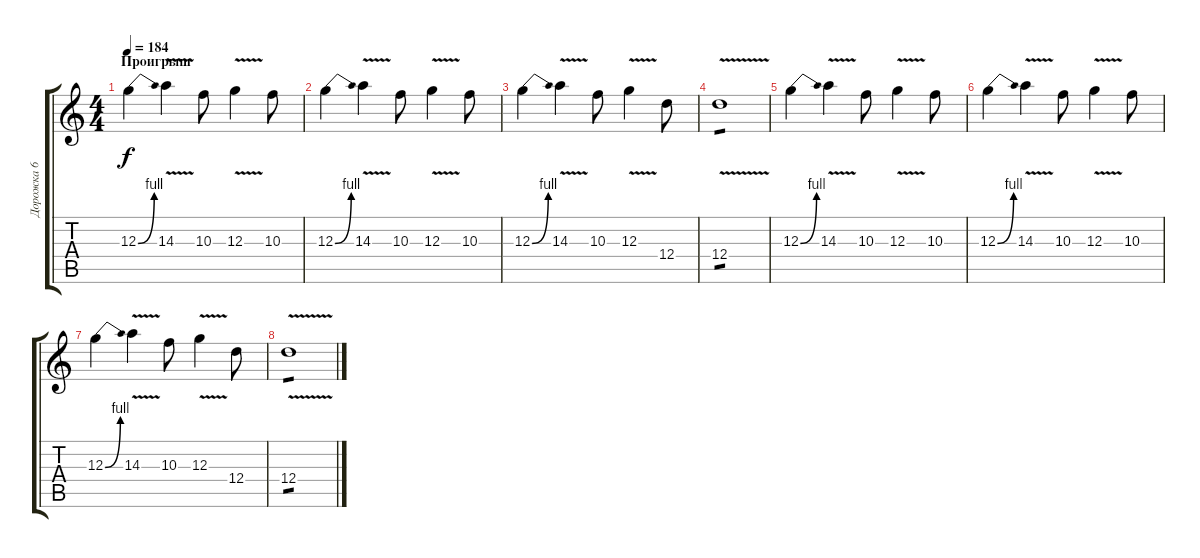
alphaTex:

\track ("Дорожка 6" "Дорожка 6") {instrument overdrivenguitar}
\staff {score tabs}
\tuning (E4 B3 G3 D3 A2 E2) {hide}
\ts (4 4)
\section ("" "Проигрыш")
\tempo 184
\clef g2
\ks c
12.3{be (bend 0 0 60 4)}.4{dy f} 14.3{v}.4 10.3.8 12.3{v}.4 10.3.8 |
12.3{be (bend 0 0 60 4)}.4 14.3{v}.4 10.3.8 12.3{v}.4 10.3.8 |
12.3{be (bend 0 0 60 4)}.4 14.3{v}.4 10.3.8 12.3{v}.4 12.4.8 |
12.4{v}.1{tp 1} |
12.3{be (bend 0 0 60 4)}.4 14.3{v}.4 10.3.8 12.3{v}.4 10.3.8 |
12.3{be (bend 0 0 60 4)}.4 14.3{v}.4 10.3.8 12.3{v}.4 10.3.8 |
12.3{be (bend 0 0 60 4)}.4 14.3{v}.4 10.3.8 12.3{v}.4 12.4.8 |
12.4{v}.1{tp 1}
